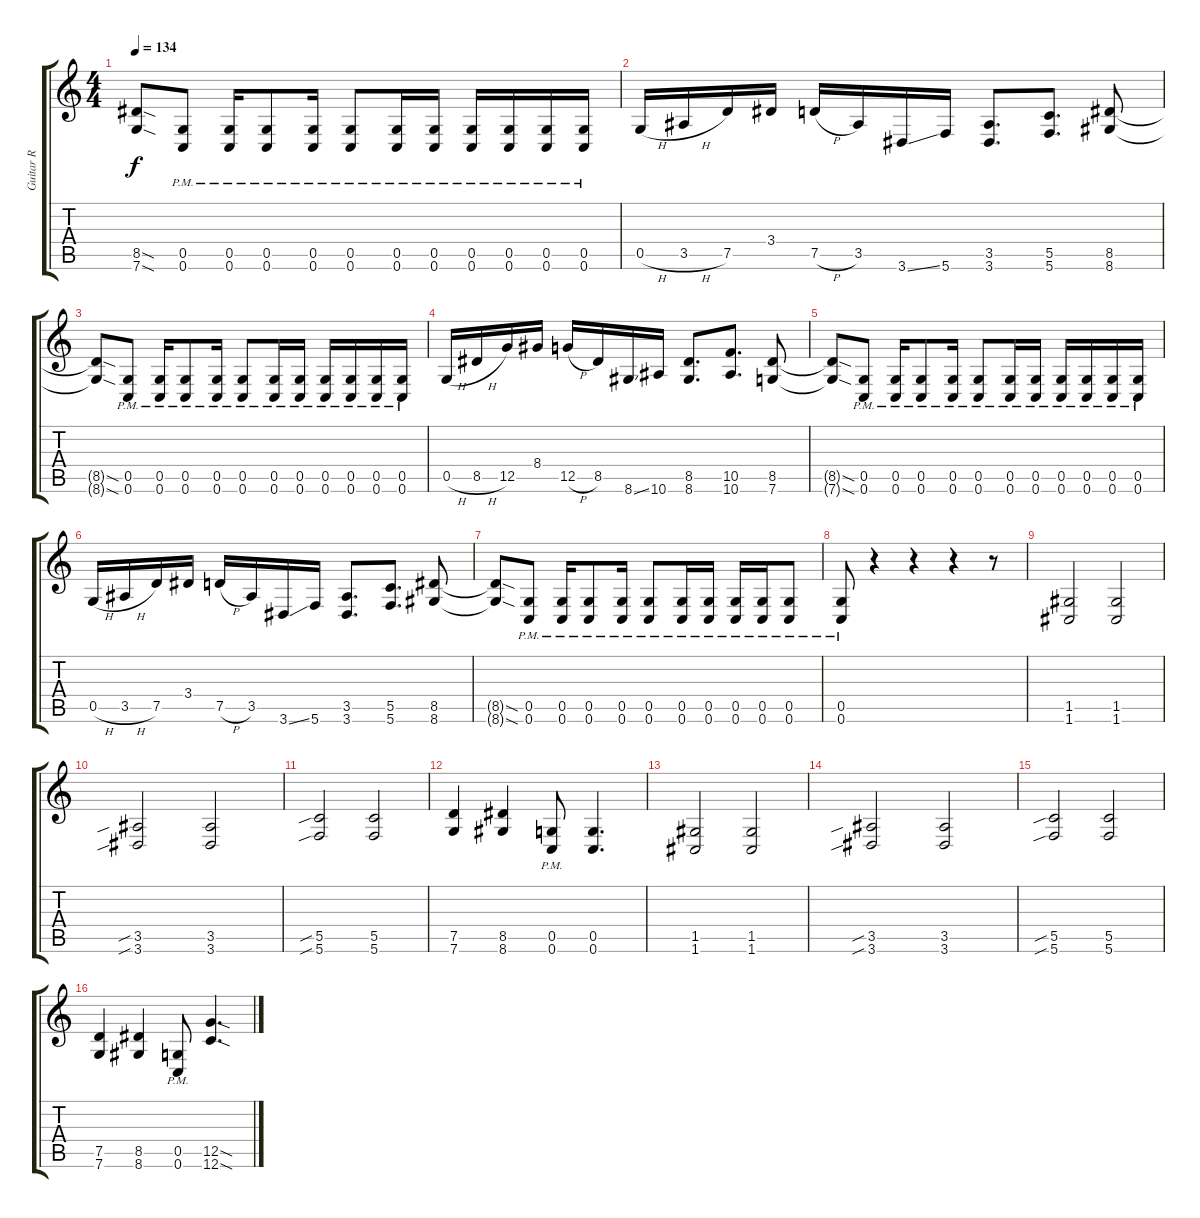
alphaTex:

\track ("Guitar R" "Guitar R") {instrument overdrivenguitar}
\staff {score tabs}
\tuning (D4 A3 F3 C3 G2 C2) {hide}
\ts (4 4)
\tempo 134
\clef g2
\ks c
(8.5{sod t} 7.6{sod t}).8{dy f} (0.5{pm} 0.6).8 (0.5{pm} 0.6).16 (0.5{pm} 0.6).8 (0.5{pm} 0.6).16 (0.5{pm} 0.6).8 (0.5{pm} 0.6).16 (0.5{pm} 0.6).16 (0.5{pm} 0.6).16 (0.5{pm} 0.6).16 (0.5{pm} 0.6).16 (0.5{pm} 0.6).16 |
0.5{h}.16 3.5{h}.16 7.5.16 3.4.16 7.5{h}.16 3.5.16 3.6{ss}.16 5.6.16 (3.5 3.6).8{d} (5.5 5.6).8{d} (8.5 8.6).8 |
(8.5{sod t} 8.6{sod t}).8 (0.5{pm} 0.6).8 (0.5{pm} 0.6).16 (0.5{pm} 0.6).8 (0.5{pm} 0.6).16 (0.5{pm} 0.6).8 (0.5{pm} 0.6).16 (0.5{pm} 0.6).16 (0.5{pm} 0.6).16 (0.5{pm} 0.6).16 (0.5{pm} 0.6).16 (0.5{pm} 0.6).16 |
0.5{h}.16 8.5{h}.16 12.5.16 8.4.16 12.5{h}.16 8.5.16 8.6{ss}.16 10.6.16 (8.5 8.6).8{d} (10.5 10.6).8{d} (8.5 7.6).8 |
(8.5{sod t} 7.6{sod t}).8 (0.5{pm} 0.6).8 (0.5{pm} 0.6).16 (0.5{pm} 0.6).8 (0.5{pm} 0.6).16 (0.5{pm} 0.6).8 (0.5{pm} 0.6).16 (0.5{pm} 0.6).16 (0.5{pm} 0.6).16 (0.5{pm} 0.6).16 (0.5{pm} 0.6).16 (0.5{pm} 0.6).16 |
0.5{h}.16 3.5{h}.16 7.5.16 3.4.16 7.5{h}.16 3.5.16 3.6{ss}.16 5.6.16 (3.5 3.6).8{d} (5.5 5.6).8{d} (8.5 8.6).8 |
(8.5{sod t} 8.6{sod t}).8 (0.5{pm} 0.6).8 (0.5{pm} 0.6).16 (0.5{pm} 0.6).8 (0.5{pm} 0.6).16 (0.5{pm} 0.6).8 (0.5{pm} 0.6).16 (0.5{pm} 0.6).16 (0.5{pm} 0.6).16 (0.5{pm} 0.6).16 (0.5{pm} 0.6).8 |
(0.5 0.6{pm}).8 r.4 r.4 r.4 r.8 |
(1.5 1.6).2 (1.5 1.6).2 |
(3.5{sib} 3.6{sib}).2 (3.5 3.6).2 |
(5.5{sib} 5.6{sib}).2 (5.5 5.6).2 |
(7.5 7.6).4 (8.5 8.6).4 (0.5 0.6{pm}).8 (0.5 0.6).4{d} |
(1.5 1.6).2 (1.5 1.6).2 |
(3.5{sib} 3.6{sib}).2 (3.5 3.6).2 |
(5.5{sib} 5.6{sib}).2 (5.5 5.6).2 |
(7.5 7.6).4 (8.5 8.6).4 (0.5 0.6{pm}).8 (12.5{sod} 12.6{sod}).4{d}
